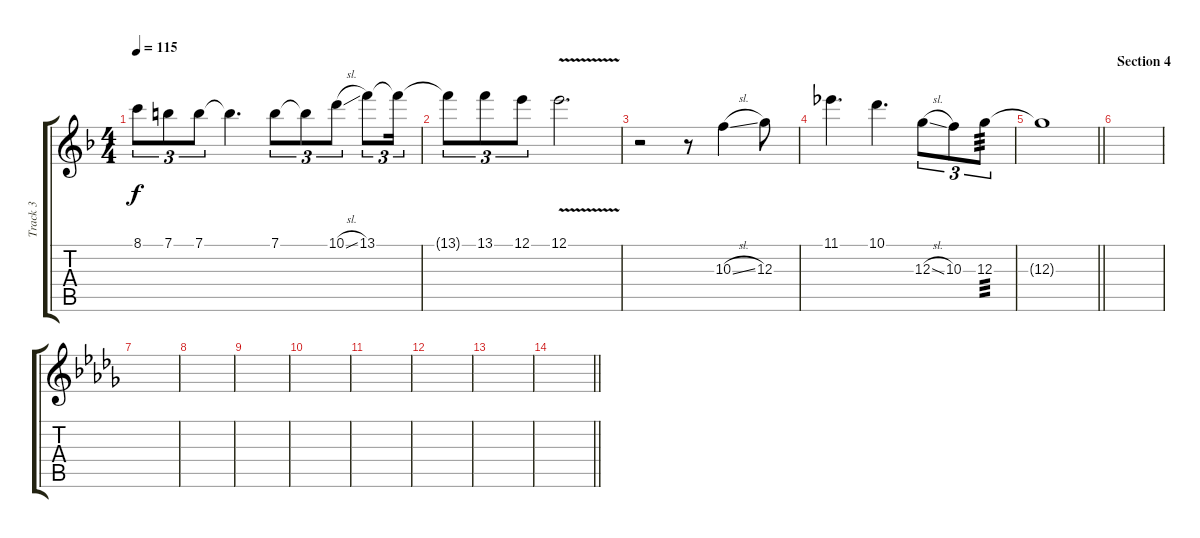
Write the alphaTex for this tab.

\track ("Track 3" "Track 3") {instrument acousticguitarsteel}
\staff {score tabs}
\tuning (E4 B3 G3 D3 A2 E2) {hide}
\ts (4 4)
\tempo 115
\clef g2
\ks f
8.1.8{tu (3 2) dy f} 7.1.8{tu (3 2)} 7.1.8{tu (3 2)} 7.1{t}.4{d} 7.1.8{tu (3 2)} 7.1{t}.8{tu (3 2)} 10.1{sl}.8{tu (3 2)} 13.1.8{tu (3 2)} 13.1{t}.16{tu (3 2)} |
13.1{t}.8{tu (3 2)} 13.1.8{tu (3 2)} 12.1.8{tu (3 2)} 12.1{v}.2{d} |
r.2 r.8 10.3{sl}.4 12.3.8 |
11.1.4{d} 10.1.4{d} 12.3{sl}.8{tu (3 2)} 10.3.8{tu (3 2)} 12.3.8{tu (3 2) tp 3} |
\barLineRight lightlight
12.3{t}.1 |
\section ("" "Section 4")
|
\ks db
|
|
|
|
|
|
|
\barLineRight lightlight
